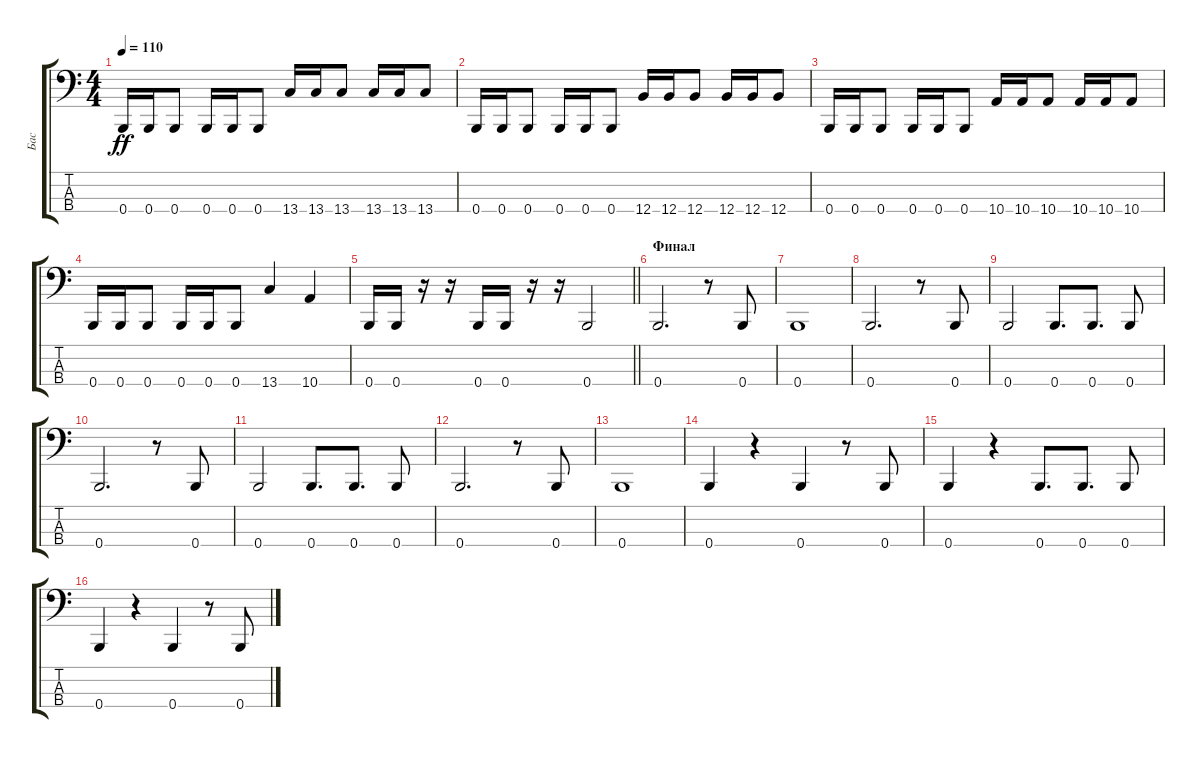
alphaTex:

\track ("Бас" "Бас") {instrument electricbassfinger}
\staff {score tabs}
\tuning (E2 B1 Gb1 B0) {hide}
\ts (4 4)
\tempo 110
\clef f4
\ks c
0.4.16{dy ff} 0.4.16 0.4.8 0.4.16 0.4.16 0.4.8 13.4.16 13.4.16 13.4.8 13.4.16 13.4.16 13.4.8 |
0.4.16 0.4.16 0.4.8 0.4.16 0.4.16 0.4.8 12.4.16 12.4.16 12.4.8 12.4.16 12.4.16 12.4.8 |
0.4.16 0.4.16 0.4.8 0.4.16 0.4.16 0.4.8 10.4.16 10.4.16 10.4.8 10.4.16 10.4.16 10.4.8 |
0.4.16 0.4.16 0.4.8 0.4.16 0.4.16 0.4.8 13.4.4 10.4.4 |
\barLineRight lightlight
0.4.16 0.4.16 r.16 r.16 0.4.16 0.4.16 r.16 r.16 0.4.2 |
\section ("" "Финал")
0.4.2{d} r.8 0.4.8 |
0.4.1 |
0.4.2{d} r.8 0.4.8 |
0.4.2 0.4.8{d} 0.4.8{d} 0.4.8 |
0.4.2{d} r.8 0.4.8 |
0.4.2 0.4.8{d} 0.4.8{d} 0.4.8 |
0.4.2{d} r.8 0.4.8 |
0.4.1 |
0.4.4 r.4 0.4.4 r.8 0.4.8 |
0.4.4 r.4 0.4.8{d} 0.4.8{d} 0.4.8 |
0.4.4 r.4 0.4.4 r.8 0.4.8
